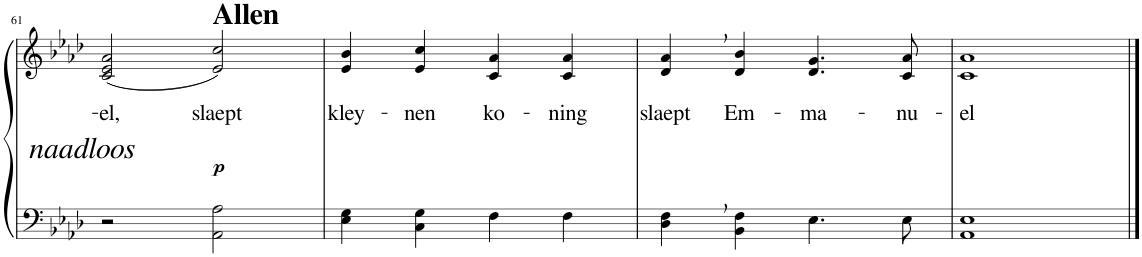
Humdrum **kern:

**kern	**kern	**text	**dynam
*part1	*part1	*part1	*part1
*staff2	*staff1	*staff1	*staff1/2
*I"Piano	*	*	*
*I'Pno.	*	*	*
!!LO:PB:g=z
*clefF4	*clefG2	*	*
*k[b-e-a-d-]	*k[b-e-a-d-]	*	*
*M2/2	*M2/2	*	*
=61	=61	=61	=61
!LO:TX:a:i:t=naadloos	!	!	!
!	!	!LO:LY:b	!
2r	(2c/ 2e-/ 2a-/	-el,	.
!	!LO:TX:a:B:t=Allen	!	!
!	!	!LO:LY:b	!LO:DY:b
2AA-\ 2A-\	2e-/ 2cc/)	slaept	p
=62	=62	=62	=62
!	!	!LO:LY:b	!
4E-\ 4G\	4e-/ 4b-/	kley-	.
!	!	!LO:LY:b	!
4C\ 4G\	4e-/ 4cc/	-nen	.
!	!	!LO:LY:b	!
4F\	4c/ 4a-/	ko-	.
!	!	!LO:LY:b	!
4F\	4c/ 4a-/	-ning	.
=63	=63	=63	=63
!	!	!LO:LY:b	!
4D-\, 4F\,	4d-/, 4a-/,	slaept	.
!	!	!LO:LY:b	!
4BB-\ 4F\	4d-/ 4b-/	Em-	.
!	!	!LO:LY:b	!
4.E-\	4.d-/ 4.g/	-ma-	.
!	!	!LO:LY:b	!
8E-\	8c/ 8a-/	-nu-	.
=64	=64	=64	=64
!	!	!LO:LY:b	!
1AA- 1E-	1c 1a-	-el	.
==	==	==	==
*-	*-	*-	*-
